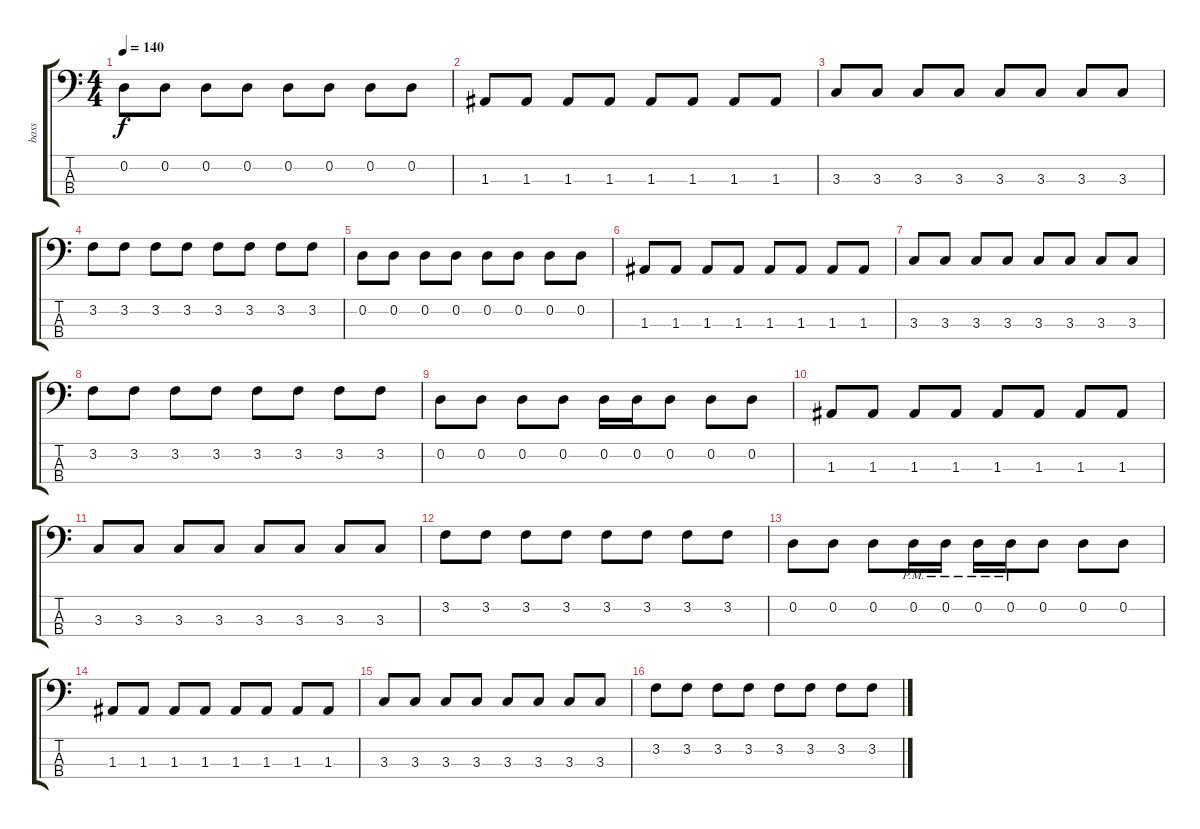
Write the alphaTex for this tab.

\track ("bass" "bass") {instrument electricbassfinger}
\staff {score tabs}
\tuning (G2 D2 A1 E1) {hide}
\ts (4 4)
\tempo 140
\clef f4
\ks c
0.2.8{dy f instrument electricbassfinger} 0.2.8 0.2.8 0.2.8 0.2.8 0.2.8 0.2.8 0.2.8 |
1.3.8 1.3.8 1.3.8 1.3.8 1.3.8 1.3.8 1.3.8 1.3.8 |
3.3.8 3.3.8 3.3.8 3.3.8 3.3.8 3.3.8 3.3.8 3.3.8 |
3.2.8 3.2.8 3.2.8 3.2.8 3.2.8 3.2.8 3.2.8 3.2.8 |
0.2.8 0.2.8 0.2.8 0.2.8 0.2.8 0.2.8 0.2.8 0.2.8 |
1.3.8 1.3.8 1.3.8 1.3.8 1.3.8 1.3.8 1.3.8 1.3.8 |
3.3.8 3.3.8 3.3.8 3.3.8 3.3.8 3.3.8 3.3.8 3.3.8 |
3.2.8 3.2.8 3.2.8 3.2.8 3.2.8 3.2.8 3.2.8 3.2.8 |
0.2.8 0.2.8 0.2.8 0.2.8 0.2.16 0.2.16 0.2.8 0.2.8 0.2.8 |
1.3.8 1.3.8 1.3.8 1.3.8 1.3.8 1.3.8 1.3.8 1.3.8 |
3.3.8 3.3.8 3.3.8 3.3.8 3.3.8 3.3.8 3.3.8 3.3.8 |
3.2.8 3.2.8 3.2.8 3.2.8 3.2.8 3.2.8 3.2.8 3.2.8 |
0.2.8 0.2.8 0.2.8 0.2{pm}.16 0.2{pm}.16 0.2{pm}.16 0.2{pm}.16 0.2.8 0.2.8 0.2.8 |
1.3.8 1.3.8 1.3.8 1.3.8 1.3.8 1.3.8 1.3.8 1.3.8 |
3.3.8 3.3.8 3.3.8 3.3.8 3.3.8 3.3.8 3.3.8 3.3.8 |
3.2.8 3.2.8 3.2.8 3.2.8 3.2.8 3.2.8 3.2.8 3.2.8
